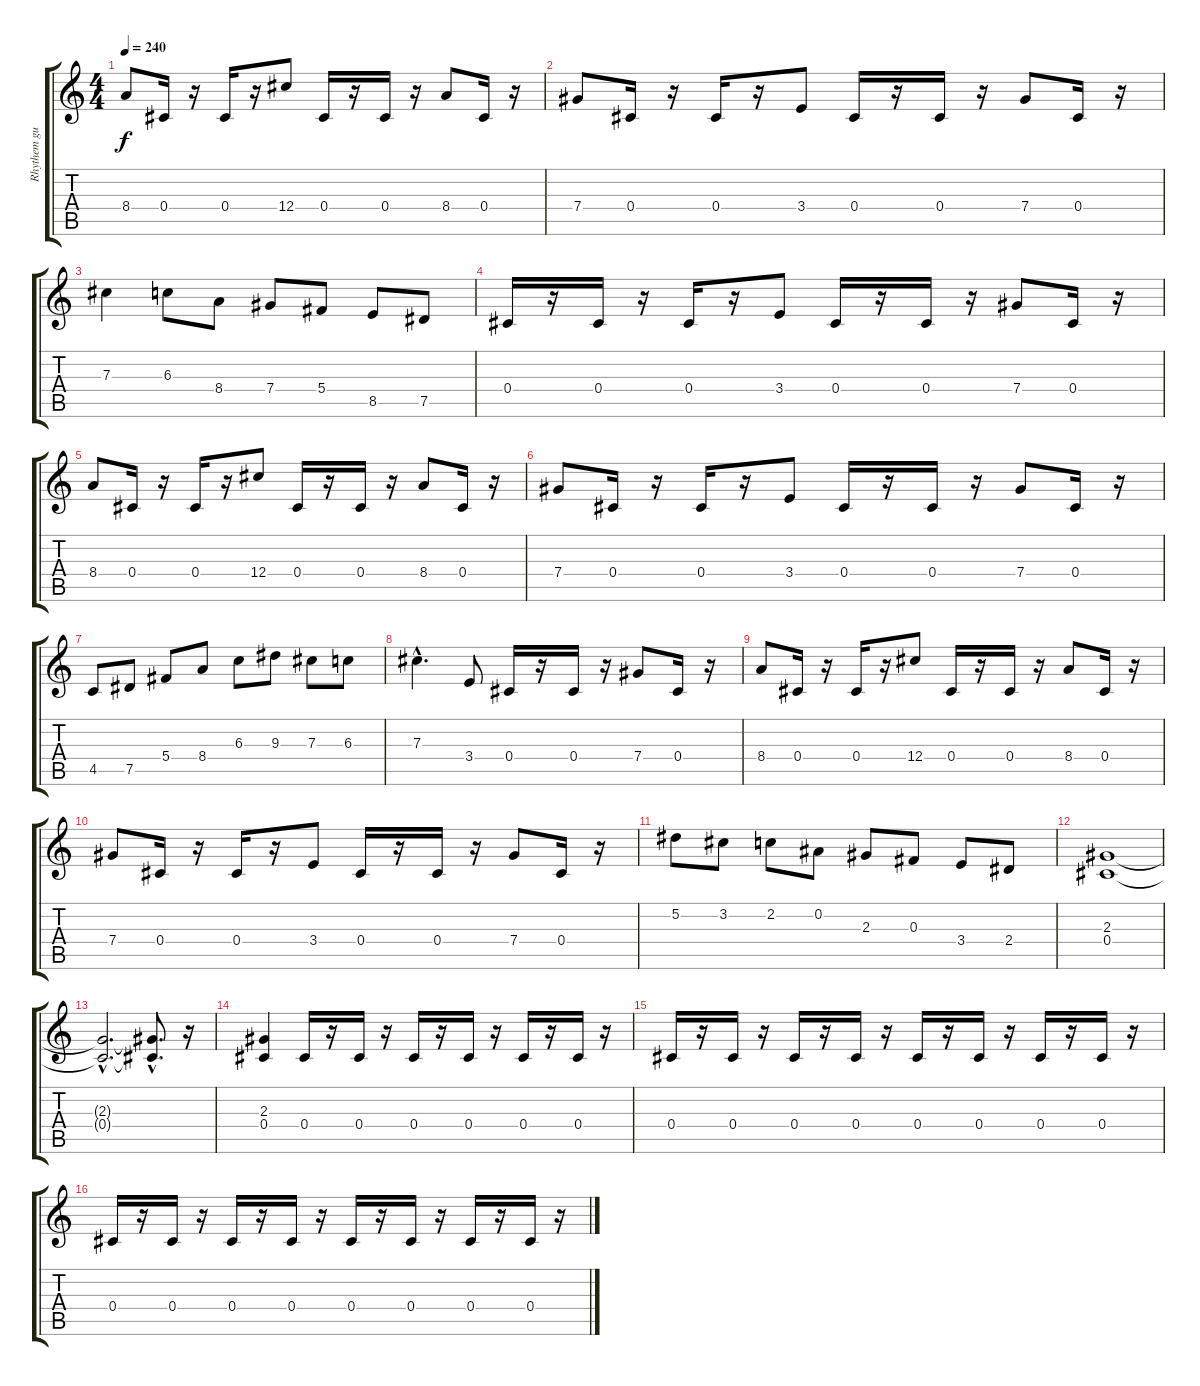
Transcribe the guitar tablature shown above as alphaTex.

\track ("Rhythem guitar" "Rhythem gu") {instrument distortionguitar}
\staff {score tabs}
\tuning (Eb4 Bb3 Gb3 Db3 Ab2 Eb2) {hide}
\ts (4 4)
\tempo 240
\clef g2
\ks c
8.4.8{dy f} 0.4.16 r.16 0.4.16 r.16 12.4.8 0.4.16 r.16 0.4.16 r.16 8.4.8 0.4.16 r.16 |
7.4.8 0.4.16 r.16 0.4.16 r.16 3.4.8 0.4.16 r.16 0.4.16 r.16 7.4.8 0.4.16 r.16 |
7.3.4 6.3.8 8.4.8 7.4.8 5.4.8 8.5.8 7.5.8 |
0.4.16 r.16 0.4.16 r.16 0.4.16 r.16 3.4.8 0.4.16 r.16 0.4.16 r.16 7.4.8 0.4.16 r.16 |
8.4.8 0.4.16 r.16 0.4.16 r.16 12.4.8 0.4.16 r.16 0.4.16 r.16 8.4.8 0.4.16 r.16 |
7.4.8 0.4.16 r.16 0.4.16 r.16 3.4.8 0.4.16 r.16 0.4.16 r.16 7.4.8 0.4.16 r.16 |
4.5.8 7.5.8 5.4.8 8.4.8 6.3.8 9.3.8 7.3.8 6.3.8 |
7.3{hac}.4{d} 3.4.8 0.4.16 r.16 0.4.16 r.16 7.4.8 0.4.16 r.16 |
8.4.8 0.4.16 r.16 0.4.16 r.16 12.4.8 0.4.16 r.16 0.4.16 r.16 8.4.8 0.4.16 r.16 |
7.4.8 0.4.16 r.16 0.4.16 r.16 3.4.8 0.4.16 r.16 0.4.16 r.16 7.4.8 0.4.16 r.16 |
5.2.8 3.2.8 2.2.8 0.2.8 2.3.8 0.3.8 3.4.8 2.4.8 |
(2.3 0.4).1 |
(2.3{hac t} 0.4{hac t}).2{d} (2.3{hac t} 0.4{hac t}).8{d} r.16 |
(2.3 0.4).4 0.4.16 r.16 0.4.16 r.16 0.4.16 r.16 0.4.16 r.16 0.4.16 r.16 0.4.16 r.16 |
0.4.16 r.16 0.4.16 r.16 0.4.16 r.16 0.4.16 r.16 0.4.16 r.16 0.4.16 r.16 0.4.16 r.16 0.4.16 r.16 |
0.4.16 r.16 0.4.16 r.16 0.4.16 r.16 0.4.16 r.16 0.4.16 r.16 0.4.16 r.16 0.4.16 r.16 0.4.16 r.16
